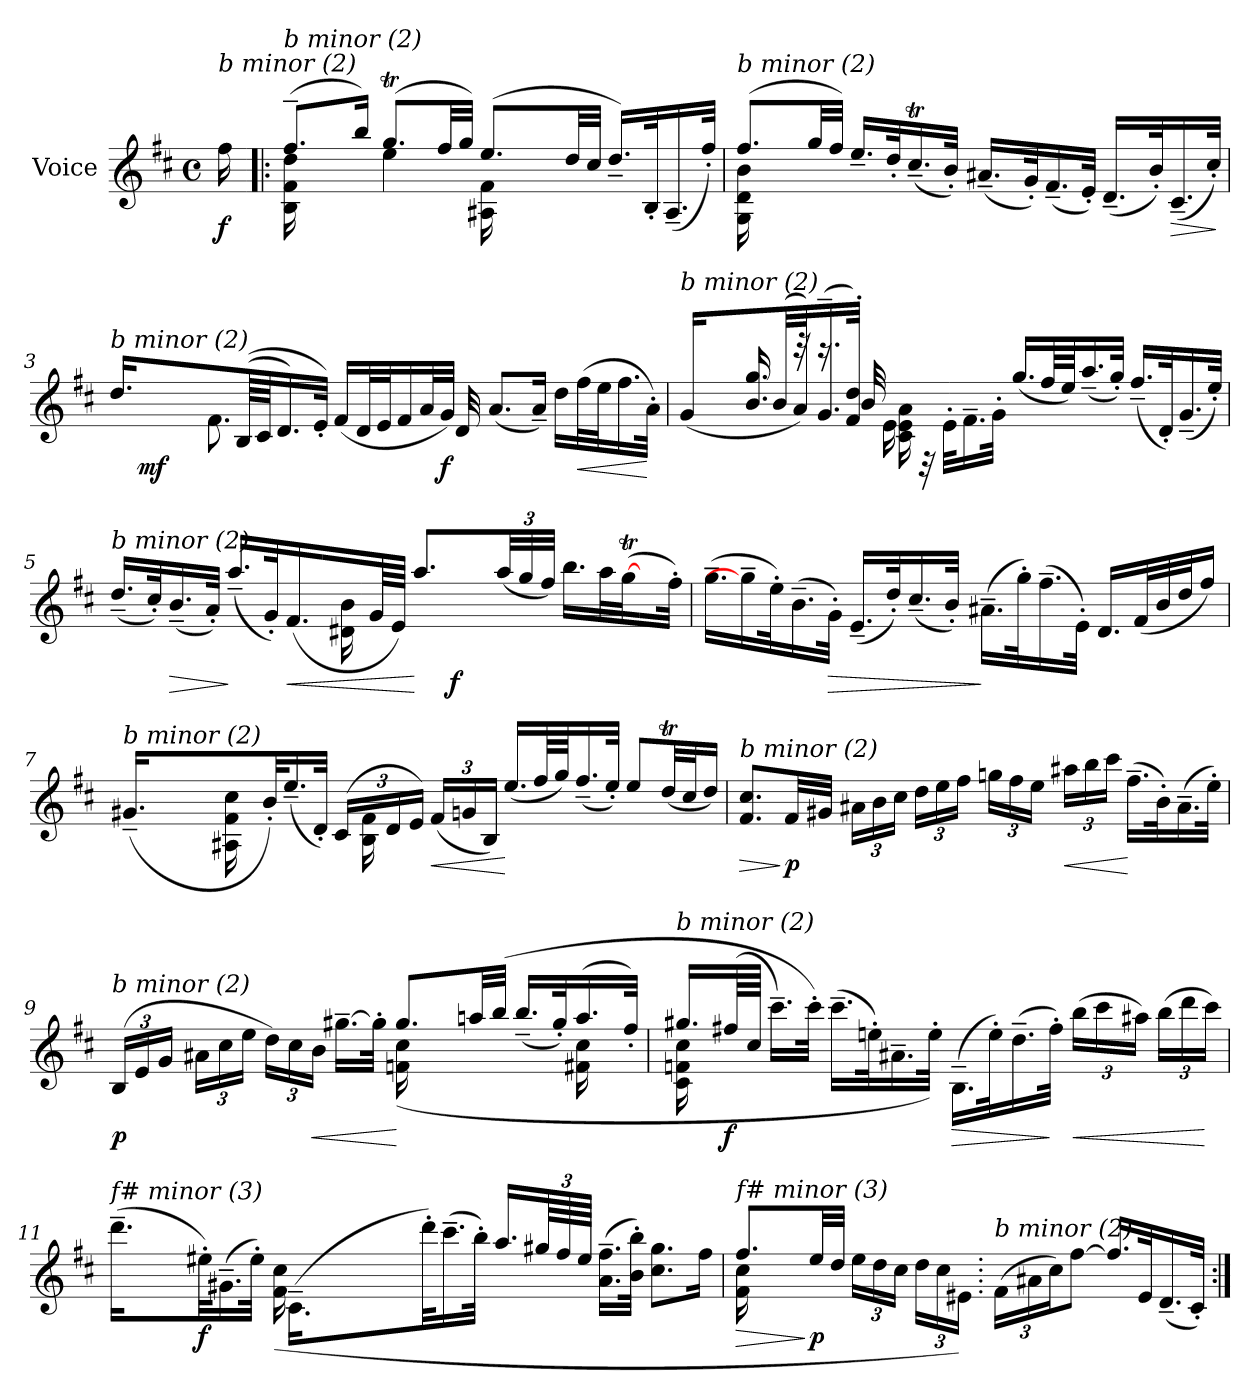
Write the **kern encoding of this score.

**kern	**dynam
*part1	*part1
*staff1	*staff1
*I"Voice	*
*I'V	*
*clefG2	*
*k[f#c#]	*
*M4/4	*
*met(c)	*
*MM40	*
=	=
!LO:TX:i:t=b minor (2)	!
!	!LO:DY:b
16ff#\	f
=1!|:	=1!|:
*^	*
!LO:TX:i:t=b minor (2)	!	!
(>8.ff#~/L	16B\ 16f#\ 16dd\	.
.	8.ryy	.
16bb/Jk)	.	.
(>8.ggT/L	4ee\	.
32ff#/LL	.	.
32gg/JJJ)	.	.
(>8.ee/L	16A#X\ 16f#\	.
.	16ryy	.
.	4.ryy	.
32dd/LL	.	.
32cc#/JJJ	.	.
16.dd~/LL)	.	.
32B'/K	.	.
(<16.A#~/	.	.
32ff#'/JJk)	.	.
!!LO:LB:g=z	!!
=2	=2	=2
!LO:TX:i:t=b minor (2)	!	!
(>8.ff#/L	16G\ 16d\ 16b\	.
.	2ryy	.
32gg/LL	.	.
32ff#/JJJ)	.	.
16.ee~/LL	.	.
32dd'/K	.	.
(<16.cc#t~/	.	.
32b'/JJk)	.	.
(<16.a#X~/LL	.	.
.	4ryy	.
32g'/K)	.	.
(<16.f#~/	.	.
32e'/JJk)	.	.
(<16.d~/LL	.	.
.	16ryy	.
32b'/K)	.	.
!	!	!LO:HP:b
(<16.c#~/	8ryy	>
32cc#'/JJk)	.	.
*v	*v	*
.	]
!!LO:LB:g=z
=3	=3
*^	*
!LO:TX:i:t=b minor (2)	!	!
16.dd/LL	2ryy	.
!	!	!LO:DY:b
2ryy	.	mf
.	8.f#\	.
(<(<64B/LL	.	.
64c#/JJ	.	.
16.d/)	.	.
.	16ryy	.
32e'/JJk)	.	.
(<16f#/LL	8..ryy	.
32d/L	.	.
32e/J	.	.
16f#/	.	.
32a/L	.	.
!	!	!LO:DY:b
32g/JJJ)	32d/	f
(>8.a/L	2ryy	.
16a~/Jk)	.	.
16dd\LL	.	.
!	!	!LO:HP:b
(>32ff#\L	.	<
32ee\J	.	.
16.ff#\	.	.
32a'\JJk)	.	[
!!LO:LB:g=z	!!
=4	=4	=4
!LO:TX:i:t=b minor (2)	!	!
(<16g/LL	4ryy	.
4ryy	.	.
.	16.b/ 16.gg/	.
(<32b/L	.	.
32a/J))	32reee	.
(<16.g~/	16.reee	.
32f#/' 32dd/'JJk)	32b/	.
16e\	16c#\ 16e\ 16a\	.
32rD	4..ryy	.
32e'\KLL	.	.
16.f#~\	.	.
32g'\JJk	.	.
(>16.gg/LL	.	.
64ff#/LL	.	.
64ee/JJ)	.	.
(>16.aa~/	.	.
32gg'/JJk)	.	.
(<16.ff#~/LL	4ryy	.
32d'/K)	.	.
(<16.g~/	.	.
32ee'/JJk)	.	.
!!LO:LB:g=z	!!
=5	=5	=5
*	*^	*
!LO:TX:i:t=b minor (2)	!	!	!
(<16.dd~/LL	2ryy	2ryy	.
32cc#'/K)	.	.	.
!	!	!	!LO:HP:b
(<16.b~/	.	.	>
32a'/JJk)	.	.	.
(<16.aa~/LL	.	.	]
32g'/K)	.	.	.
!	!	!	!LO:HP:b
(<16.f#/	.	.	<
16.ryy	.	.	.
.	16d#X\ 16b\	8.ryy	.
64g/LL	8.ryy	.	.
64e/JJJJ)	.	.	.
8.aa/L	.	.	[
!	!	!	!LO:DY:b
.	.	4ryy	f
.	4ryy	.	.
*Xbrackettup	*	*	*
(<48aa/LL	.	.	.
48gg/	.	.	.
48ff#/JJJ)	.	.	.
16.bb\LL	.	.	.
32aa\K	.	8ryy	.
(>[32ggT\	.	.	.
16ryy	16.ryy	.	.
32ff#'\JJk)	.	32ryy	.
=6	=6	=6	=6
!LO:TX:i:t=b minor (2)	!	!	!
*v	*v	*v	*
(>16.gg~\LL	.
16gg~\]	.
32ee'\K)	.
(>16.b~\	.
!	!LO:HP:b
32g'\JJk)	>
(<16.e~/LL	.
32dd'/K)	.
(<16.cc#~/	.
32b'/JJk)	.
(>16.a#X~\LL	]
32gg'\K)	.
(>16.ff#~\	.
32e'\JJk)	.
16.d/LL	.
(<32f#/L	.
32b/	.
32dd/J	.
16ff#/JJ)	.
!!LO:LB:g=z
=7	=7
*^	*
!LO:TX:i:t=b minor (2)	!	!
(<16.g#X~/LL	2ryy	.
2ryy	.	.
.	16A#X\ 16f#\ 16cc#\	.
.	8.ryy	.
32b'/K)	.	.
(<16.ee~/	.	.
32d'/JJk)	.	.
(<24c#/LL	16B\ 16f#\	.
24d/	.	.
.	8.ryy	.
24e/JJ)	.	.
!	!	!LO:HP:b
(<24f#/LL	.	<
24gn/	.	.
24B/JJ)	.	.
(>16.ee/LL	2ryy	[
64ff#/LL	.	.
64gg/JJ)	.	.
(>16.ff#~/	.	.
32ee'/JJk)	.	.
8ee/L	.	.
(>32ddT/LL	.	.
32cc#/J	.	.
16dd/JJ)	.	.
*v	*v	*
!!LO:LB:g=z
=8	=8
!LO:TX:i:t=b minor (2)	!
!	!LO:HP:b
8.f#/ 8.cc#/L	>
!	!LO:DY:n=1:b
32f#/LL	] p
32g#X/JJJ	.
24a#X\LL	.
24b\	.
24cc#\JJ	.
24dd\LL	.
24ee\	.
24ff#\JJ	.
24ggn\LL	.
24ff#\	.
24ee\JJ	.
!	!LO:HP:b
24aa#X\LL	<
24bb\	.
24ccc#\JJ	.
(>16.ff#~\LL	[
32b'\K)	.
(>16.a#~\	.
32ee'\JJk)	.
!!LO:LB:g=z
=9	=9
*^	*
!LO:TX:i:t=b minor (2)	!	!
!	!	!LO:DY:b
(>24B/LL	2ryy	p
24e/	.	.
24g/JJ	.	.
24a#X\LL	.	.
24cc#\	.	.
24ee\JJ	.	.
24dd\LL)	.	.
24cc#\	.	.
!	!	!LO:HP:b
24b\JJ	.	<
[16.gg#X~\LL	.	.
32gg#'\JJk]	.	.
8.gg#/L	(>16fni\ 16cc#\	[
.	8ryy	.
32aan/LL	32ryy	.
(>32bb/JJJ	32ryy	.
(>16.bb~/LL	16.ryy	.
32gg#'/K)	32ryy	.
(>16.aa~/	16f#\ 16cc#\	.
.	32ryy	.
32ff#'/JJk)	32ryy	.
!!LO:PB:g=z	!!
=10	=10	=10
!LO:TX:i:t=b minor (2)	!	!
16.gg#X/LL	16c#\ 16fni\ 16cc#\	.
.	2...ryy	.
!	!	!LO:DY:b
(>64ff#Xi/LL	.	f
64cc#/JJJJ	.	.
16.ccc#~\LL)	.	.
32ccc#'\JJk)	.	.
(>16.ccc#~\LL	.	.
32een'\K)	.	.
16.a#X~\	.	.
32ee'\JJk)	.	.
!	!	!LO:HP:b
(>16.B~\LL	.	>
32ee'\K)	.	.
(>16.dd~\	.	.
32ff#'\JJk)	.	]
!	!	!LO:HP:b
(>24bb\LL	.	<
24ccc#\	.	.
24aa#X\JJ)	.	.
(>24bb\LL	.	.
24ddd\	.	.
24ccc#\JJ)	.	[
!!LO:LB:g=z	!!
=11	=11	=11
!LO:TX:i:t=f# minor (3)	!	!
(>16.ddd~\LL	2ryy	.
4ryy	.	.
!	!	!LO:DY:b
32ee#X'\K)	.	f
(>16.g#X~\	.	.
32ee#'\JJk)	.	.
(>16.c#~\LL	(>16f#\ 16cc#\	.
.	8ryy	.
4ryy	.	.
.	32ryy	.
.	32ryy	.
.	4ryy	.
32ddd'\K)	.	.
(>16.ccc#~\	.	.
32bb'\JJk)	.	.
16.aa/LL	2ryy	.
96gg#X/LL	.	.
96ff#/	.	.
96ee#/JJJJ	.	.
(>16.a\~ 16.ff#\~LL	.	.
32b\' 32bb\'JJk)	.	.
8.cc#\ 8.gg#\L	.	.
16ff#\Jk	.	.
=12	=12	=12
!LO:TX:i:t=f# minor (3)	!	!
!	!	!LO:HP:b
8.ff#/L	16f#\ 16cc#\	>
.	16ryy	.
.	4.ryy	.
!	!	!LO:DY:n=1:b
32ee/LL	.	] p
32dd/JJJ	.	.
24ee\LL	.	.
24dd\	.	.
24cc#\JJ	.	.
24dd\LL	.	.
24cc#\	.	.
24e#X\JJ)	.	.
*v	*v	*
=13.	=13.
!LO:TX:i:t=b minor (2)	!
(>24f#\LL	.
24a#X\	.
24cc#\J)	.
[8ff#\J	.
16.ff#/LL]	.
32e/K	.
(<16.d~/	.
32c#'/JJk)	.
=:|!	=:|!
*-	*-
